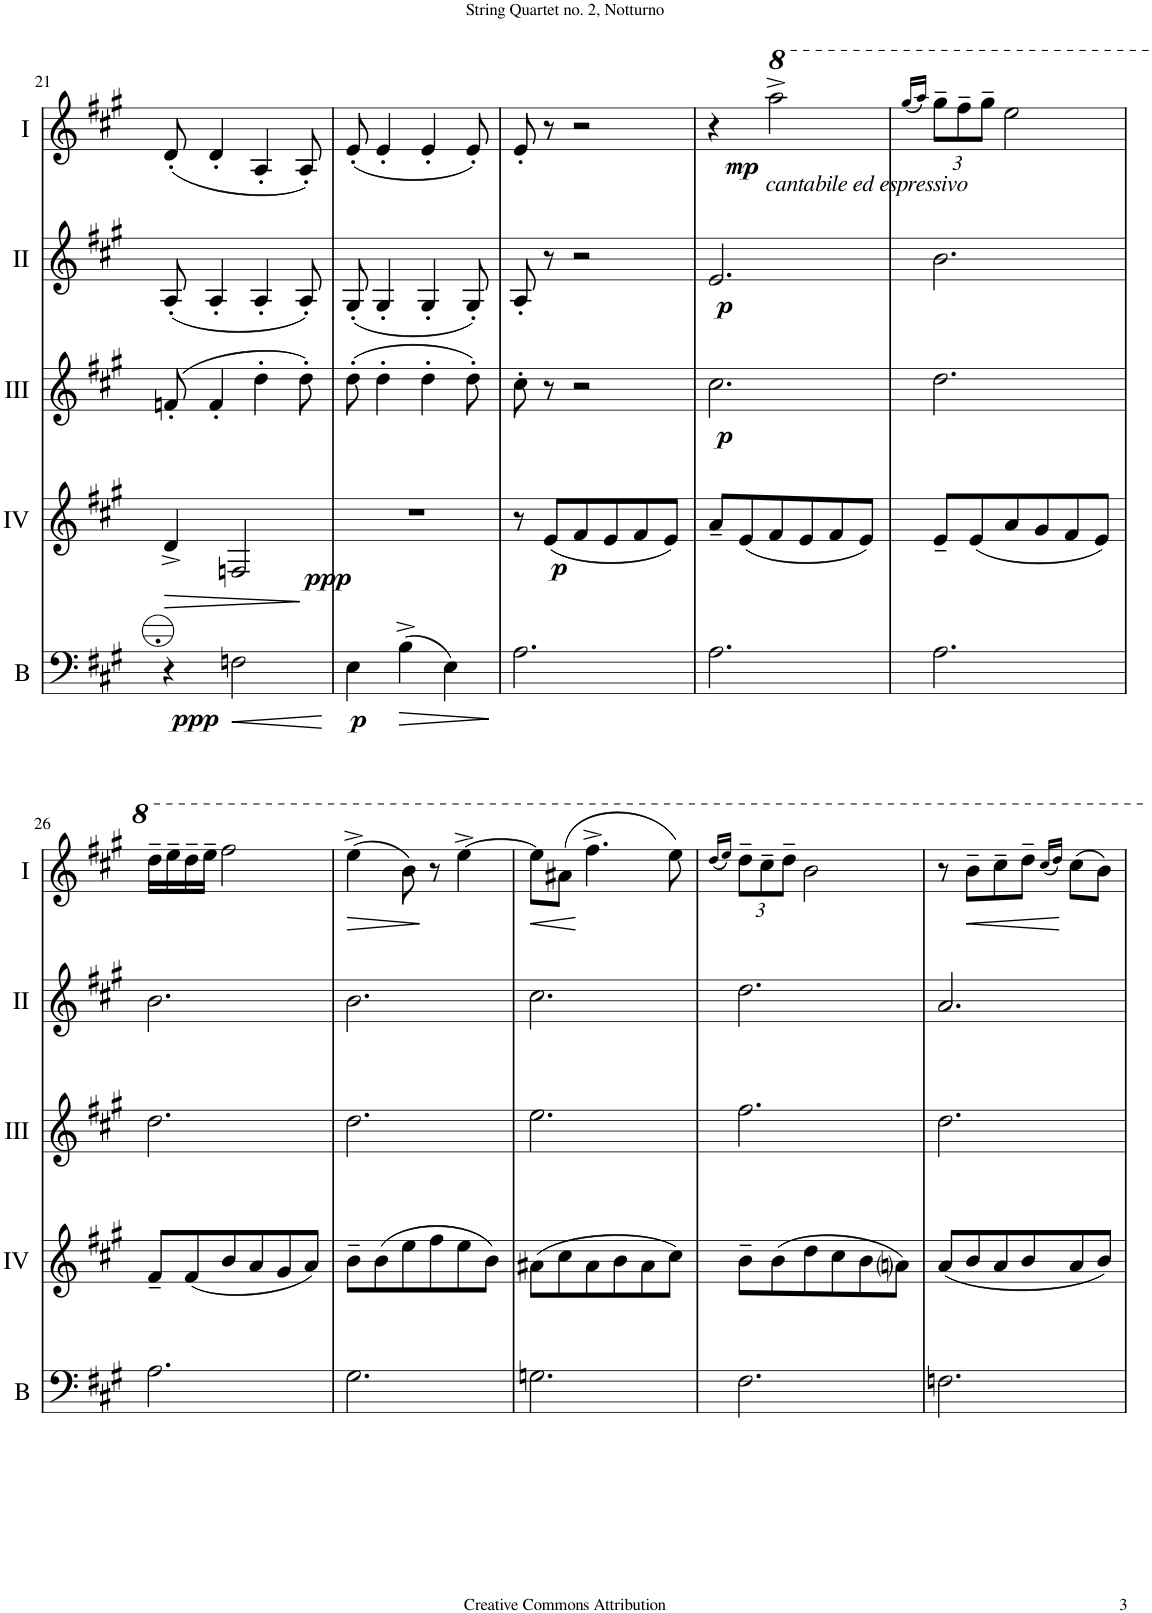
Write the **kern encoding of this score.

**kern	**dynam	**kern	**dynam	**kern	**dynam	**kern	**dynam	**kern	**dynam
*part5	*part5	*part4	*part4	*part3	*part3	*part2	*part2	*part1	*part1
*staff5	*staff5	*staff4	*staff4	*staff3	*staff3	*staff2	*staff2	*staff1	*staff1
*I"Bass	*	*I"Acc. 4	*	*I"Acc. 3	*	*I"Acc. 2	*	*I"Acc. 1	*
*I'B	*	*	*	*	*	*	*	*	*
!!LO:PB:g=z
*clefF4	*	*clefG2	*	*clefG2	*	*clefG2	*	*clefG2	*
*Trd7c12	*	*Trd7c12	*	*Trd7c12	*	*	*	*	*
*k[f#c#g#]	*	*k[f#c#g#]	*	*k[f#c#g#]	*	*k[f#c#g#]	*	*k[f#c#g#]	*
*M3/4	*	*M3/4	*	*M3/4	*	*M3/4	*	*M3/4	*
=21	=21	=21	=21	=21	=21	=21	=21	=21	=21
!	!LO:DY:b	!	!LO:HP:b	!	!	!	!	!	!
4r	ppp	4d^/	>	(8fn'/	.	(8A'/	.	(8d'/	.
.	.	.	.	4f'/	.	4A'/	.	4d'/	.
!	!LO:HP:b	!	!LO:DY:b	!	!	!	!	!	!
2Fn\	<	2Fn/	ppp	.	.	.	.	.	.
.	.	.	.	4dd'\	.	4A'/	.	4A'/	.
.	.	.	.	8dd'\)	.	8A'/)	.	8A'/)	.
.	[	.	]	.	.	.	.	.	.
=22	=22	=22	=22	=22	=22	=22	=22	=22	=22
!	!LO:DY:b	!	!	!	!	!	!	!	!
4E\	p	2.r	.	(8dd'\	.	(8G#'/	.	(8e'/	.
.	.	.	.	4dd'\	.	4G#'/	.	4e'/	.
!	!LO:HP:b	!	!	!	!	!	!	!	!
(4B^\	>	.	.	.	.	.	.	.	.
.	.	.	.	4dd'\	.	4G#'/	.	4e'/	.
4E\)	.	.	.	.	.	.	.	.	.
.	.	.	.	8dd'\)	.	8G#'/)	.	8e'/)	.
.	]	.	.	.	.	.	.	.	.
=23	=23	=23	=23	=23	=23	=23	=23	=23	=23
2.A\	.	8r	.	8cc#'\	.	8A'/	.	8e'/	.
!	!	!	!LO:DY:b	!	!	!	!	!	!
.	.	(8e/L	p	8r	.	8r	.	8r	.
.	.	8f#/	.	2r	.	2r	.	2r	.
.	.	8e/	.	.	.	.	.	.	.
.	.	8f#/	.	.	.	.	.	.	.
.	.	8e/J)	.	.	.	.	.	.	.
=24	=24	=24	=24	=24	=24	=24	=24	=24	=24
!	!	!	!	!	!LO:DY:b	!	!LO:DY:b	!	!
2.A\	.	8a~/L	.	2.cc#\	p	2.e/	p	4r	.
.	.	(8e/	.	.	.	.	.	.	.
!	!	!	!	!	!	!	!	!LO:TX:b:i:t=cantabile ed espressivo	!
!	!	!	!	!	!	!	!	!	!LO:DY:b
.	.	8f#/	.	.	.	.	.	2aaa^\	mp
.	.	8e/	.	.	.	.	.	.	.
.	.	8f#/	.	.	.	.	.	.	.
.	.	8e/J)	.	.	.	.	.	.	.
=25	=25	=25	=25	=25	=25	=25	=25	=25	=25
.	.	.	.	.	.	.	.	(16qggg#/LL	.
.	.	.	.	.	.	.	.	16qaaa/JJ)	.
*	*	*	*	*	*	*	*	*Xbrackettup	*
2.A\	.	8e~/L	.	2.dd\	.	2.b\	.	12ggg#~\L	.
.	.	.	.	.	.	.	.	12fff#~\	.
.	.	(8e/	.	.	.	.	.	.	.
.	.	.	.	.	.	.	.	12ggg#~\J	.
.	.	8a/	.	.	.	.	.	2eee\	.
.	.	8g#/	.	.	.	.	.	.	.
.	.	8f#/	.	.	.	.	.	.	.
.	.	8e/J)	.	.	.	.	.	.	.
!!LO:LB:g=z
=26	=26	=26	=26	=26	=26	=26	=26	=26	=26
2.A\	.	8f#~/L	.	2.dd\	.	2.b\	.	16ddd~\LL	.
.	.	.	.	.	.	.	.	16eee~\	.
.	.	(8f#/	.	.	.	.	.	16ddd~\	.
.	.	.	.	.	.	.	.	16eee~\JJ	.
.	.	8b/	.	.	.	.	.	2fff#\	.
.	.	8a/	.	.	.	.	.	.	.
.	.	8g#/	.	.	.	.	.	.	.
.	.	8a/J)	.	.	.	.	.	.	.
=27	=27	=27	=27	=27	=27	=27	=27	=27	=27
!	!	!	!	!	!	!	!	!	!LO:HP:b
2.G#\	.	8b~\L	.	2.dd\	.	2.b\	.	(4eee^\	>
.	.	(8b\	.	.	.	.	.	.	.
.	.	8ee\	.	.	.	.	.	8bb\)	.
.	.	8ff#\	.	.	.	.	.	8r	]
.	.	8ee\	.	.	.	.	.	[4eee^\	.
.	.	8b\J)	.	.	.	.	.	.	.
=28	=28	=28	=28	=28	=28	=28	=28	=28	=28
!	!	!	!	!	!	!	!	!	!LO:HP:b
2.Gn\	.	(8a#X\L	.	2.ee\	.	2.cc#\	.	8eee\L]	<
.	.	8cc#\	.	.	.	.	.	(8aa#X\J	.
.	.	8a#\	.	.	.	.	.	4.fff#^\	[
.	.	8b\	.	.	.	.	.	.	.
.	.	8a#\	.	.	.	.	.	.	.
.	.	8cc#\J)	.	.	.	.	.	8eee\)	.
=29	=29	=29	=29	=29	=29	=29	=29	=29	=29
.	.	.	.	.	.	.	.	(16qddd/LL	.
.	.	.	.	.	.	.	.	16qeee/JJ)	.
2.F#\	.	8b~\L	.	2.ff#\	.	2.dd\	.	12ddd~\L	.
.	.	.	.	.	.	.	.	12ccc#~\	.
.	.	(8b\	.	.	.	.	.	.	.
.	.	.	.	.	.	.	.	12ddd~\J	.
.	.	8dd\	.	.	.	.	.	2bb\	.
.	.	8cc#\	.	.	.	.	.	.	.
.	.	8b\	.	.	.	.	.	.	.
.	.	8ani\J)	.	.	.	.	.	.	.
=30	=30	=30	=30	=30	=30	=30	=30	=30	=30
2.Fn\	.	(8a/L	.	2.dd\	.	2.a/	.	8r	.
!	!	!	!	!	!	!	!	!	!LO:HP:b
.	.	8b/	.	.	.	.	.	8bb~\L	<
.	.	8a/	.	.	.	.	.	8ccc#~\	.
.	.	8b/	.	.	.	.	.	8ddd~\J	.
.	.	.	.	.	.	.	.	(16qccc#/LL	.
.	.	.	.	.	.	.	.	16qddd/JJ)	.
.	.	8a/	.	.	.	.	.	(8ccc#\L	[
.	.	8b/J)	.	.	.	.	.	8bb\J)	.
=	=	=	=	=	=	=	=	=	=
*-	*-	*-	*-	*-	*-	*-	*-	*-	*-
